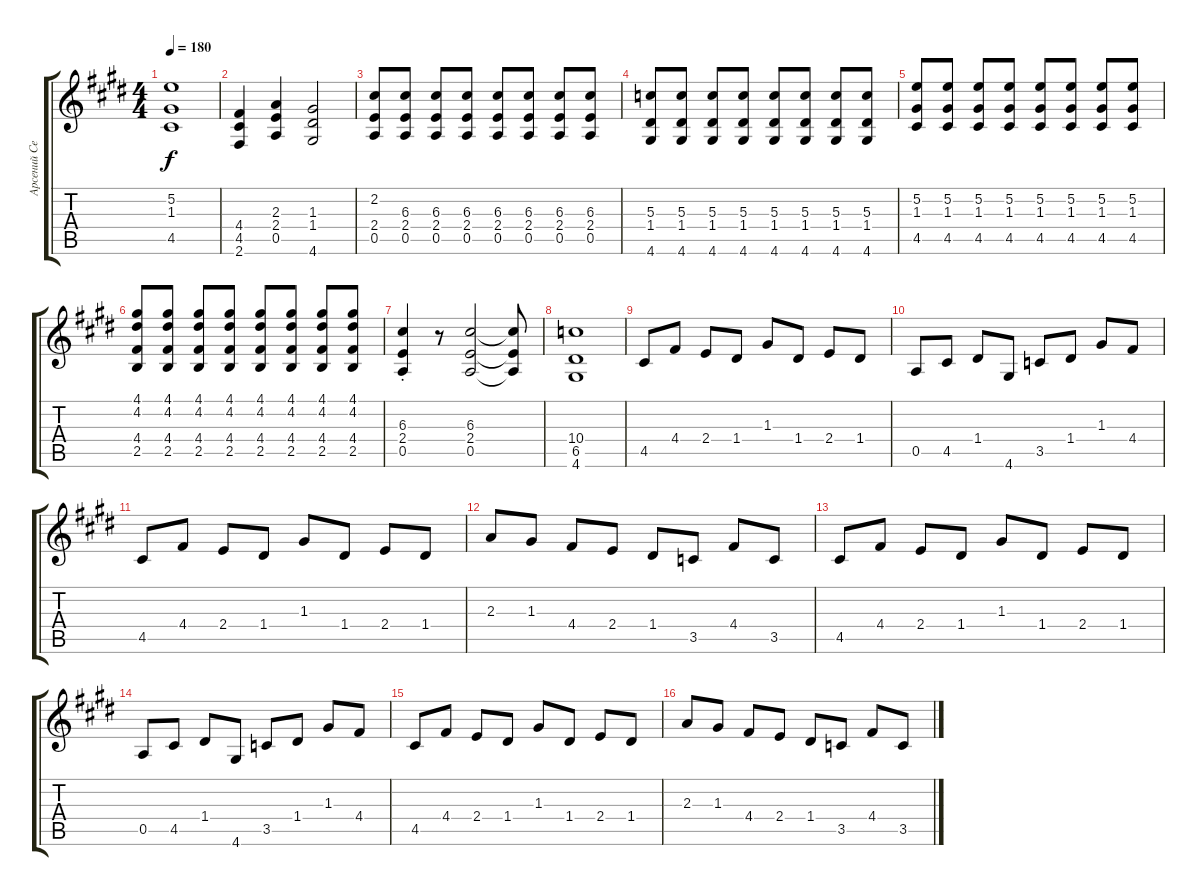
\track ("Арсений Сергеев" "Арсений Се") {instrument distortionguitar}
\staff {score tabs}
\tuning (E4 B3 G3 D3 A2 E2) {hide}
\ts (4 4)
\tempo 180
\clef g2
\ks c#minor
(5.2 1.3 4.5).1{dy f} |
(4.4 4.5 2.6).4 (2.3 2.4 0.5).4 (1.3 1.4 4.6).2 |
(2.2 2.4 0.5).8 (6.3 2.4 0.5).8 (6.3 2.4 0.5).8 (6.3 2.4 0.5).8 (6.3 2.4 0.5).8 (6.3 2.4 0.5).8 (6.3 2.4 0.5).8 (6.3 2.4 0.5).8 |
(5.3 1.4 4.6).8 (5.3 1.4 4.6).8 (5.3 1.4 4.6).8 (5.3 1.4 4.6).8 (5.3 1.4 4.6).8 (5.3 1.4 4.6).8 (5.3 1.4 4.6).8 (5.3 1.4 4.6).8 |
(5.2 1.3 4.5).8 (5.2 1.3 4.5).8 (5.2 1.3 4.5).8 (5.2 1.3 4.5).8 (5.2 1.3 4.5).8 (5.2 1.3 4.5).8 (5.2 1.3 4.5).8 (5.2 1.3 4.5).8 |
(4.1 4.2 4.4 2.5).8 (4.1 4.2 4.4 2.5).8 (4.1 4.2 4.4 2.5).8 (4.1 4.2 4.4 2.5).8 (4.1 4.2 4.4 2.5).8 (4.1 4.2 4.4 2.5).8 (4.1 4.2 4.4 2.5).8 (4.1 4.2 4.4 2.5).8 |
(6.3{st} 2.4 0.5).4 r.8 (6.3 2.4 0.5).2 (6.3{t} 2.4{t} 0.5{t}).8 |
(10.4 6.5 4.6).1 |
4.5.8 4.4.8 2.4.8 1.4.8 1.3.8 1.4.8 2.4.8 1.4.8 |
0.5.8 4.5.8 1.4.8 4.6.8 3.5.8 1.4.8 1.3.8 4.4.8 |
4.5.8 4.4.8 2.4.8 1.4.8 1.3.8 1.4.8 2.4.8 1.4.8 |
2.3.8 1.3.8 4.4.8 2.4.8 1.4.8 3.5.8 4.4.8 3.5.8 |
4.5.8 4.4.8 2.4.8 1.4.8 1.3.8 1.4.8 2.4.8 1.4.8 |
0.5.8 4.5.8 1.4.8 4.6.8 3.5.8 1.4.8 1.3.8 4.4.8 |
4.5.8 4.4.8 2.4.8 1.4.8 1.3.8 1.4.8 2.4.8 1.4.8 |
2.3.8 1.3.8 4.4.8 2.4.8 1.4.8 3.5.8 4.4.8 3.5.8
